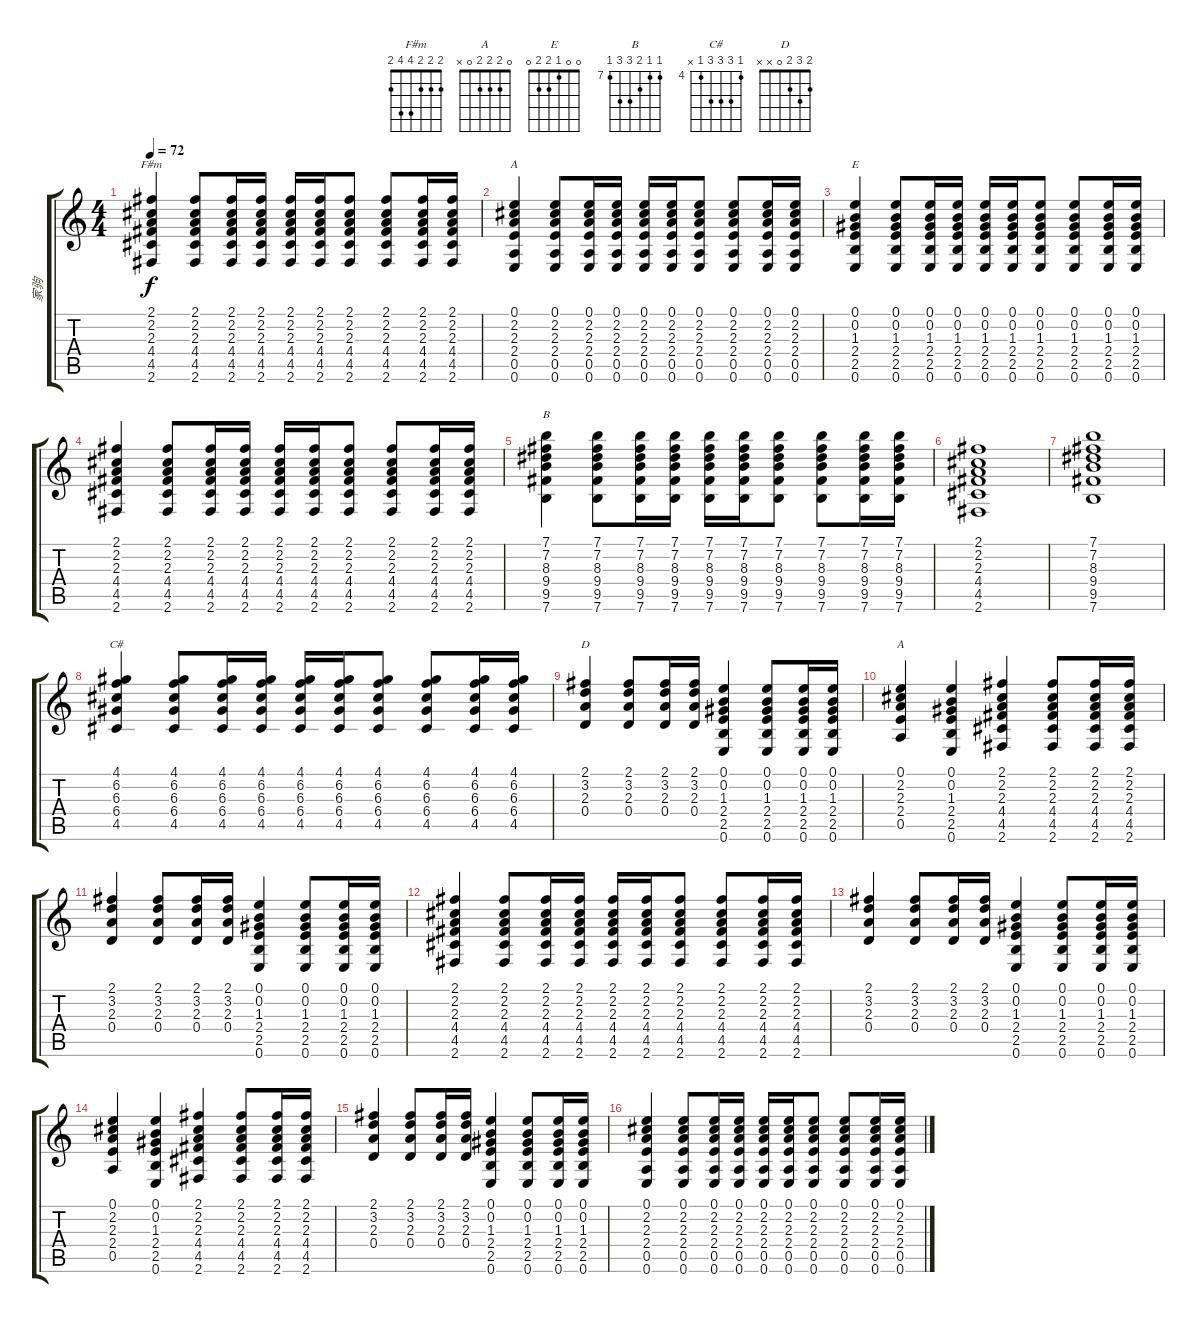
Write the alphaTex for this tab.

\track ("家驹" "家驹") {instrument acousticguitarsteel}
\staff {score tabs}
\tuning (E4 B3 G3 D3 A2 E2) {hide}
\chord ("F#m" 2 2 2 4 4 2)
\chord ("A" 0 2 2 2 0 0)
\chord ("E" 0 0 1 2 2 0)
\chord ("B" 7 7 8 9 9 7) {firstfret 7}
\chord ("C#" 4 6 6 6 4 x) {firstfret 4}
\chord ("D" 2 3 2 0 x x)
\chord ("A" 0 2 2 2 0 x)
\ts (4 4)
\tempo 72
\clef g2
\ks c
(2.1 2.2 2.3 4.4 4.5 2.6).4{ch "F#m" dy f} (2.1 2.2 2.3 4.4 4.5 2.6).8 (2.1 2.2 2.3 4.4 4.5 2.6).16 (2.1 2.2 2.3 4.4 4.5 2.6).16 (2.1 2.2 2.3 4.4 4.5 2.6).16 (2.1 2.2 2.3 4.4 4.5 2.6).16 (2.1 2.2 2.3 4.4 4.5 2.6).8 (2.1 2.2 2.3 4.4 4.5 2.6).8 (2.1 2.2 2.3 4.4 4.5 2.6).16 (2.1 2.2 2.3 4.4 4.5 2.6).16 |
(0.1 2.2 2.3 2.4 0.5 0.6).4{ch "A"} (0.1 2.2 2.3 2.4 0.5 0.6).8 (0.1 2.2 2.3 2.4 0.5 0.6).16 (0.1 2.2 2.3 2.4 0.5 0.6).16 (0.1 2.2 2.3 2.4 0.5 0.6).16 (0.1 2.2 2.3 2.4 0.5 0.6).16 (0.1 2.2 2.3 2.4 0.5 0.6).8 (0.1 2.2 2.3 2.4 0.5 0.6).8 (0.1 2.2 2.3 2.4 0.5 0.6).16 (0.1 2.2 2.3 2.4 0.5 0.6).16 |
(0.1 0.2 1.3 2.4 2.5 0.6).4{ch "E"} (0.1 0.2 1.3 2.4 2.5 0.6).8 (0.1 0.2 1.3 2.4 2.5 0.6).16 (0.1 0.2 1.3 2.4 2.5 0.6).16 (0.1 0.2 1.3 2.4 2.5 0.6).16 (0.1 0.2 1.3 2.4 2.5 0.6).16 (0.1 0.2 1.3 2.4 2.5 0.6).8 (0.1 0.2 1.3 2.4 2.5 0.6).8 (0.1 0.2 1.3 2.4 2.5 0.6).16 (0.1 0.2 1.3 2.4 2.5 0.6).16 |
(2.1 2.2 2.3 4.4 4.5 2.6).4 (2.1 2.2 2.3 4.4 4.5 2.6).8 (2.1 2.2 2.3 4.4 4.5 2.6).16 (2.1 2.2 2.3 4.4 4.5 2.6).16 (2.1 2.2 2.3 4.4 4.5 2.6).16 (2.1 2.2 2.3 4.4 4.5 2.6).16 (2.1 2.2 2.3 4.4 4.5 2.6).8 (2.1 2.2 2.3 4.4 4.5 2.6).8 (2.1 2.2 2.3 4.4 4.5 2.6).16 (2.1 2.2 2.3 4.4 4.5 2.6).16 |
(7.1 7.2 8.3 9.4 9.5 7.6).4{ch "B"} (7.1 7.2 8.3 9.4 9.5 7.6).8 (7.1 7.2 8.3 9.4 9.5 7.6).16 (7.1 7.2 8.3 9.4 9.5 7.6).16 (7.1 7.2 8.3 9.4 9.5 7.6).16 (7.1 7.2 8.3 9.4 9.5 7.6).16 (7.1 7.2 8.3 9.4 9.5 7.6).8 (7.1 7.2 8.3 9.4 9.5 7.6).8 (7.1 7.2 8.3 9.4 9.5 7.6).16 (7.1 7.2 8.3 9.4 9.5 7.6).16 |
(2.1 2.2 2.3 4.4 4.5 2.6).1 |
(7.1 7.2 8.3 9.4 9.5 7.6).1 |
(4.1 6.2 6.3 6.4 4.5).4{ch "C#"} (4.1 6.2 6.3 6.4 4.5).8 (4.1 6.2 6.3 6.4 4.5).16 (4.1 6.2 6.3 6.4 4.5).16 (4.1 6.2 6.3 6.4 4.5).16 (4.1 6.2 6.3 6.4 4.5).16 (4.1 6.2 6.3 6.4 4.5).8 (4.1 6.2 6.3 6.4 4.5).8 (4.1 6.2 6.3 6.4 4.5).16 (4.1 6.2 6.3 6.4 4.5).16 |
(2.1 3.2 2.3 0.4).4{ch "D"} (2.1 3.2 2.3 0.4).8 (2.1 3.2 2.3 0.4).16 (2.1 3.2 2.3 0.4).16 (0.1 0.2 1.3 2.4 2.5 0.6).4 (0.1 0.2 1.3 2.4 2.5 0.6).8 (0.1 0.2 1.3 2.4 2.5 0.6).16 (0.1 0.2 1.3 2.4 2.5 0.6).16 |
(0.1 2.2 2.3 2.4 0.5).4{ch "A"} (0.1 0.2 1.3 2.4 2.5 0.6).4 (2.1 2.2 2.3 4.4 4.5 2.6).4 (2.1 2.2 2.3 4.4 4.5 2.6).8 (2.1 2.2 2.3 4.4 4.5 2.6).16 (2.1 2.2 2.3 4.4 4.5 2.6).16 |
(2.1 3.2 2.3 0.4).4 (2.1 3.2 2.3 0.4).8 (2.1 3.2 2.3 0.4).16 (2.1 3.2 2.3 0.4).16 (0.1 0.2 1.3 2.4 2.5 0.6).4 (0.1 0.2 1.3 2.4 2.5 0.6).8 (0.1 0.2 1.3 2.4 2.5 0.6).16 (0.1 0.2 1.3 2.4 2.5 0.6).16 |
(2.1 2.2 2.3 4.4 4.5 2.6).4 (2.1 2.2 2.3 4.4 4.5 2.6).8 (2.1 2.2 2.3 4.4 4.5 2.6).16 (2.1 2.2 2.3 4.4 4.5 2.6).16 (2.1 2.2 2.3 4.4 4.5 2.6).16 (2.1 2.2 2.3 4.4 4.5 2.6).16 (2.1 2.2 2.3 4.4 4.5 2.6).8 (2.1 2.2 2.3 4.4 4.5 2.6).8 (2.1 2.2 2.3 4.4 4.5 2.6).16 (2.1 2.2 2.3 4.4 4.5 2.6).16 |
(2.1 3.2 2.3 0.4).4 (2.1 3.2 2.3 0.4).8 (2.1 3.2 2.3 0.4).16 (2.1 3.2 2.3 0.4).16 (0.1 0.2 1.3 2.4 2.5 0.6).4 (0.1 0.2 1.3 2.4 2.5 0.6).8 (0.1 0.2 1.3 2.4 2.5 0.6).16 (0.1 0.2 1.3 2.4 2.5 0.6).16 |
(0.1 2.2 2.3 2.4 0.5).4 (0.1 0.2 1.3 2.4 2.5 0.6).4 (2.1 2.2 2.3 4.4 4.5 2.6).4 (2.1 2.2 2.3 4.4 4.5 2.6).8 (2.1 2.2 2.3 4.4 4.5 2.6).16 (2.1 2.2 2.3 4.4 4.5 2.6).16 |
(2.1 3.2 2.3 0.4).4 (2.1 3.2 2.3 0.4).8 (2.1 3.2 2.3 0.4).16 (2.1 3.2 2.3 0.4).16 (0.1 0.2 1.3 2.4 2.5 0.6).4 (0.1 0.2 1.3 2.4 2.5 0.6).8 (0.1 0.2 1.3 2.4 2.5 0.6).16 (0.1 0.2 1.3 2.4 2.5 0.6).16 |
(0.1 2.2 2.3 2.4 0.5 0.6).4 (0.1 2.2 2.3 2.4 0.5 0.6).8 (0.1 2.2 2.3 2.4 0.5 0.6).16 (0.1 2.2 2.3 2.4 0.5 0.6).16 (0.1 2.2 2.3 2.4 0.5 0.6).16 (0.1 2.2 2.3 2.4 0.5 0.6).16 (0.1 2.2 2.3 2.4 0.5 0.6).8 (0.1 2.2 2.3 2.4 0.5 0.6).8 (0.1 2.2 2.3 2.4 0.5 0.6).16 (0.1 2.2 2.3 2.4 0.5 0.6).16
